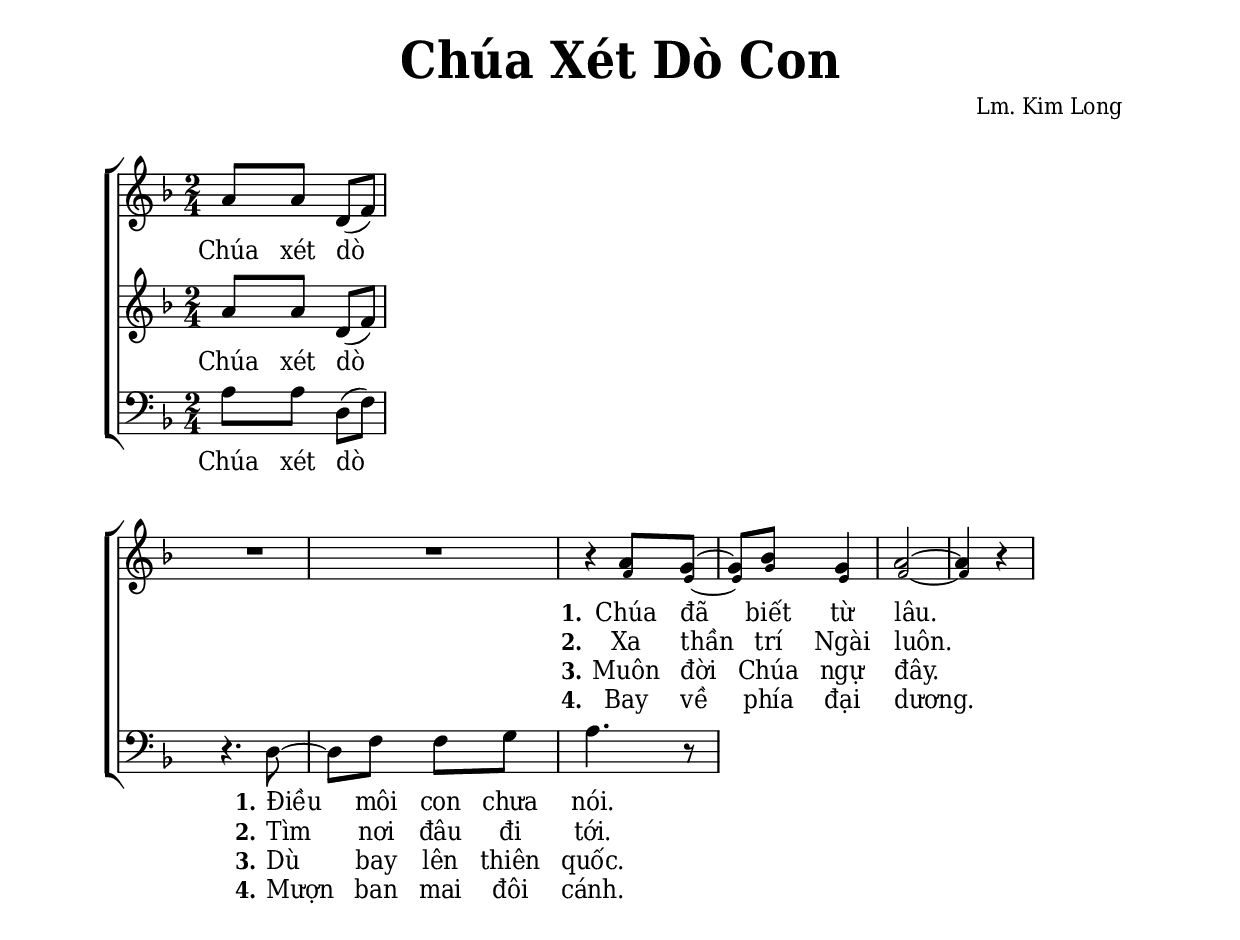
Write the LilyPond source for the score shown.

% Cài đặt chung
\version "2.22.1"
\include "english.ly"

\header {
  title = \markup { \fontsize #3 "Chúa Xét Dò Con" }
  composer = "Lm. Kim Long"
  arranger = " "
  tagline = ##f
}

% Nhạc
nhacDiepKhucSop = \relative c'' {
  a8 a d, (f) |
  
}

nhacDiepKhucAlto = \relative c'' {
  a8 a d, (f) |
  
}

nhacDiepKhucBas = \relative c' {
  a8 a d, (f) |
  
}

nhacPhienKhucSop = \relative c'' {
  R2*2
  r4 a8 g ~ |
  g bf g4 |
  a2 ~ |
  a4 r |
  
}

nhacPhienKhucAlto = \relative c' {
  R2*2
  r4 f8 e ~ |
  e g e4 |
  f2 ~ |
  f4 r |
  
}

nhacPhienKhucBas = \relative c {
  r4. d8 ~ |
  d f f g |
  a4. r8 |
  
}

% Lời
loiDiepKhucSop = \lyricmode {
  Chúa xét dò con và Ngài đã rõ.
  Lúc con nghỉ con đi Ngài đều thấu suốt.
  Mọi đường lối con này Ngày đều đã am tường,
  luôn am tường.
  tường.
}

loiDiepKhucAlto = \lyricmode {
  Chúa xét dò con và Ngài đã rõ.
  Lúc con nghỉ con đi Ngài đều thấu suốt.
  Mọi đường lối con này Ngài đều đã am tường,
  luôn am tường.
  tường luôn am tường.
}

loiDiepKhucBas = \lyricmode {
  Chúa xét dò con và Ngài đã rõ.
  Khi con đứng con ngồi, Ngài đều thấu được.
  Những tư tưởng thâm sâu Ngài đều đã am tường,
  luôn am tường.
  tường, luôn am tường.
}

loiPhienKhucSopMot = \lyricmode {
  \set stanza = #"1."
  Chúa đã biết từ lâu.
  Bàn tay Chúa theo con hoài.
}

loiPhienKhucSopHai = \lyricmode {
  \set stanza = #"2."
  Xa thần trí Ngài luôn.
  Hầu mong lánh tôn nhan Ngài.
}

loiPhienKhucSopBa = \lyricmode {
  \set stanza = #"3."
  Muôn đời Chúa ngự đây.
  Ngài luôn thống trị nơi này.
}

loiPhienKhucSopBon = \lyricmode {
  \set stanza = #"4."
  Bay về phía đại dương.
  Bàn tay Chúa luôn đưa đường.
}

loiPhienKhucBasMot = \lyricmode {
  \set stanza = #"1."
  Điều môi con chưa nói.
  Khắp đó đây tứ bề có Ngài hoài.
}

loiPhienKhucBasHai = \lyricmode {
  \set stanza = #"2."
  Tìm nơi đâu đi tới.
  Biết trốn đi chốn nào lánh được Ngài.
}

loiPhienKhucBasBa = \lyricmode {
  \set stanza = #"3."
  Dù bay lên thiên quốc.
  Dẫu xuống ngay hỏa ngục Chúa ngự đây.
}

loiPhienKhucBasBon = \lyricmode {
  \set stanza = #"4."
  Mượn ban mai đôi cánh.
  Chúa vẫn theo giữ gìn Chúa chỉ đường.
}


% Dàn trang
\paper {
  #(set-paper-size "a4")
  top-margin = 15\mm
  bottom-margin = 15\mm
  left-margin = 20\mm
  right-margin = 20\mm
  indent = #0
  #(define fonts
    (make-pango-font-tree
      "Deja Vu Serif Condensed"
      "Deja Vu Serif Condensed"
      "Deja Vu Serif Condensed"
      (/ 20 20)))
  print-page-number = #f
  %page-count = #1
}

TongNhip = {
  \key f \major \time 2/4
  \set Timing.beamExceptions = #'()
  \set Timing.baseMoment = #(ly:make-moment 1/4)
}

% Đổi kích thước nốt cho bè phụ
notBePhu =
#(define-music-function (font-size music) (number? ly:music?)
   (for-some-music
     (lambda (m)
       (if (music-is-of-type? m 'rhythmic-event)
           (begin
             (set! (ly:music-property m 'tweaks)
                   (cons `(font-size . ,font-size)
                         (ly:music-property m 'tweaks)))
             #t)
           #f))
     music)
   music)

\score {
  \new ChoirStaff <<
    \new Staff <<
      \new Voice = "beSop" {
        \clef treble \TongNhip \nhacDiepKhucSop
      }
      \new Lyrics \lyricsto beSop \loiDiepKhucSop
    >>
    \new Staff <<
      \new Voice = "beAlto" {
        \clef treble \TongNhip \nhacDiepKhucAlto
      }
      \new Lyrics \lyricsto beAlto \loiDiepKhucAlto
    >>
    \new Staff <<
        \clef "bass"
        \new Voice = beBas {
          \TongNhip \nhacDiepKhucBas
        }
      \new Lyrics \lyricsto beBas \loiDiepKhucBas
    >>
  >>
  \layout {
    %\override Lyrics.LyricText.font-size = #+2.2
    \override Lyrics.LyricSpace.minimum-distance = #2.0
    \override Score.BarNumber.break-visibility = ##(#f #f #f)
    \override Score.SpacingSpanner.uniform-stretching = ##t
  }
}

\score {
  \new ChoirStaff <<
    \new Staff \with {
        \consists "Merge_rests_engraver"
        printPartCombineTexts = ##f
      }
      <<
      \new Voice \TongNhip \partCombine 
        \nhacPhienKhucSop
        \notBePhu -3 { \nhacPhienKhucAlto }
      \new NullVoice = beSop \nhacPhienKhucSop
      \new Lyrics \lyricsto beSop \loiPhienKhucSopMot
      \new Lyrics \lyricsto beSop \loiPhienKhucSopHai
      \new Lyrics \lyricsto beSop \loiPhienKhucSopBa
      \new Lyrics \lyricsto beSop \loiPhienKhucSopBon
      >>
    \new Staff
      <<
      \new Voice = beBas {
        \clef bass \TongNhip \nhacPhienKhucBas
      }
      \new Lyrics \lyricsto beBas \loiPhienKhucBasMot
      \new Lyrics \lyricsto beBas \loiPhienKhucBasHai
      \new Lyrics \lyricsto beBas \loiPhienKhucBasBa
      \new Lyrics \lyricsto beBas \loiPhienKhucBasBon
    >>
  >>
  \layout {
    \override Staff.TimeSignature.transparent = ##t
    %\override Lyrics.LyricText.font-size = #+2.2
    \override Lyrics.LyricSpace.minimum-distance = #2.0
    \override Score.BarNumber.break-visibility = ##(#f #f #f)
    \override Score.SpacingSpanner.uniform-stretching = ##t
  } 
}
